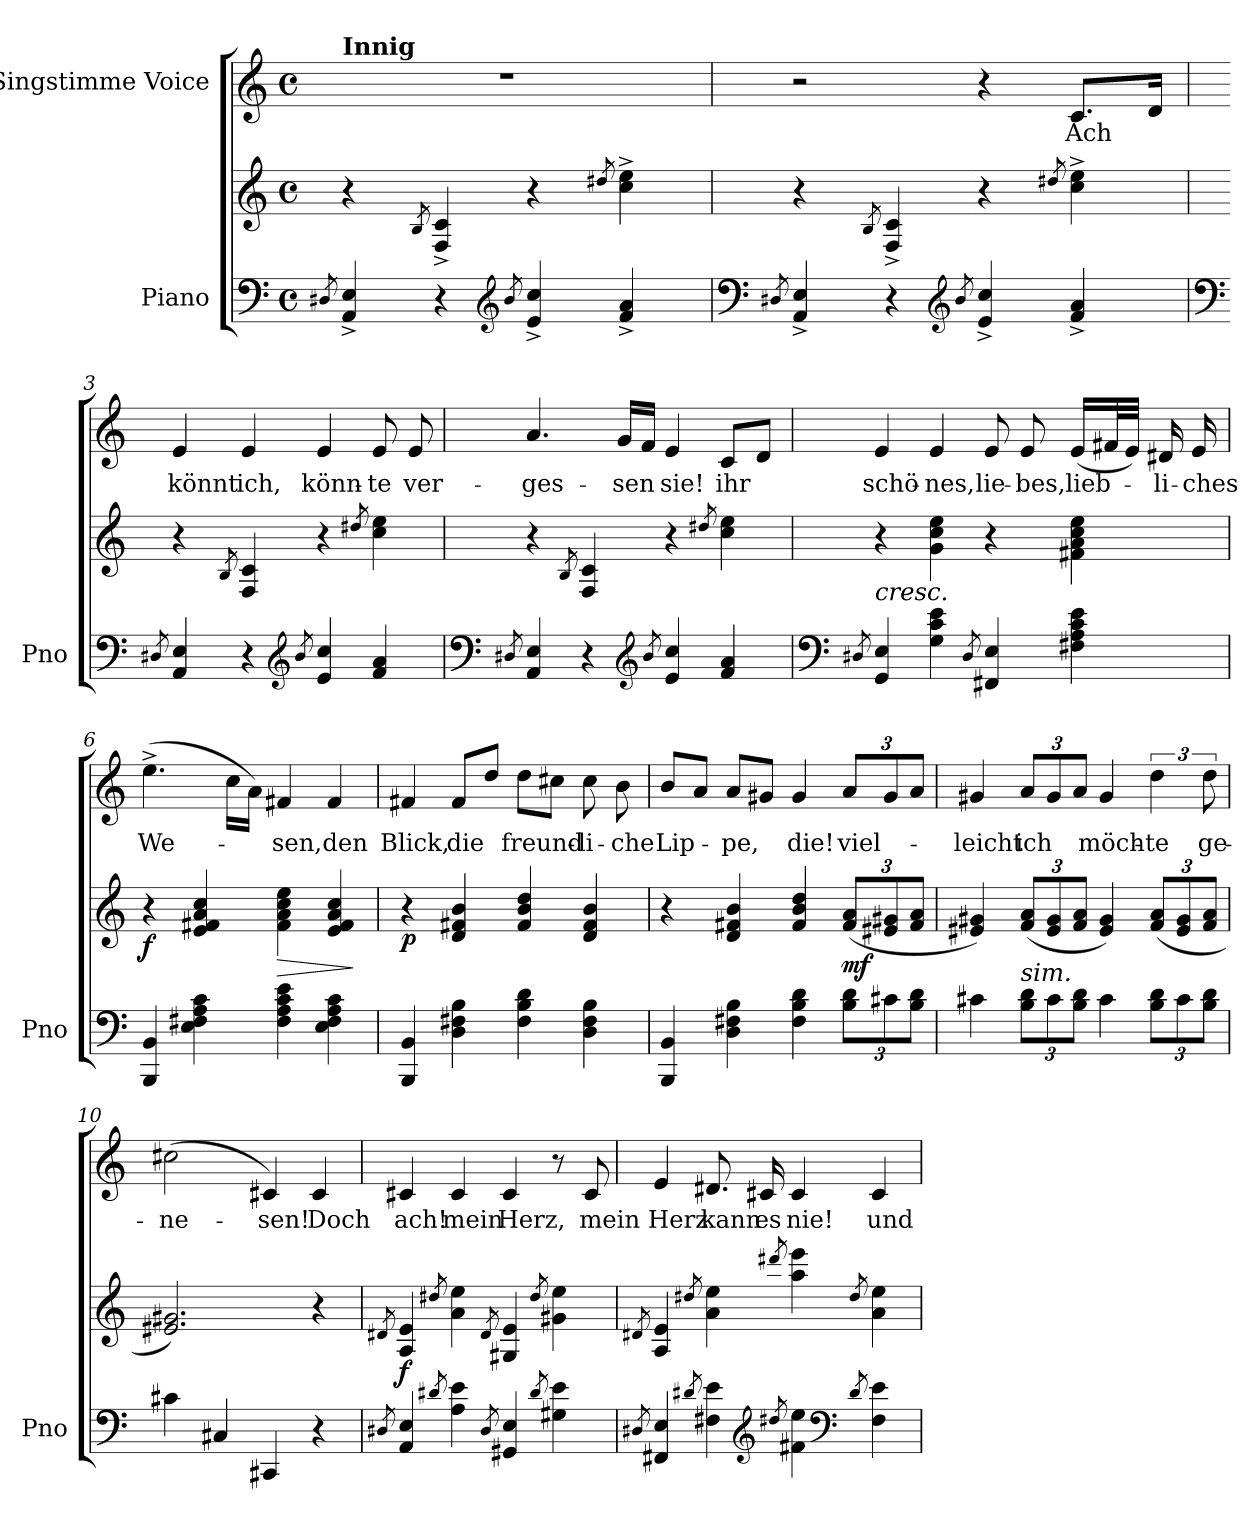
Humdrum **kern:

**kern	**kern	**dynam	**kern	**text
*part2	*part2	*part2	*part1	*part1
*staff3	*staff2	*staff2/3	*staff1	*staff1
*I"Piano	*	*	*I"Singstimme Voice	*
*I'Pno	*	*	*	*
*clefF4	*clefG2	*	*clefG2	*
*k[]	*k[]	*	*k[]	*
*M4/4	*M4/4	*	*M4/4	*
*met(c)	*met(c)	*	*met(c)	*
=1	=1	=1	=1	=1
8qD#X/	.	.	.	.
!	!	!	!LO:TX:a:B:t=Innig	!
4AA/^> 4E/^>	4r	.	1r	.
.	8qB/	.	.	.
4r	4F/^> 4c/^>	.	.	.
*clefG2	*	*	*	*
8qb/	.	.	.	.
4e/^> 4cc/^>	4r	.	.	.
.	8qdd#X/	.	.	.
4f/^> 4a/^>	4cc\^ 4ee\^	.	.	.
=2	=2	=2	=2	=2
*clefF4	*	*	*	*
8qD#X/	.	.	.	.
4AA/^> 4E/^>	4r	.	2r	.
.	8qB/	.	.	.
4r	4F/^> 4c/^>	.	.	.
*clefG2	*	*	*	*
8qb/	.	.	.	.
4e/^> 4cc/^>	4r	.	4r	.
.	8qdd#X/	.	.	.
!	!	!	!	!LO:LY:b
4f/^> 4a/^>	4cc\^ 4ee\^	.	8.c/L	Ach
.	.	.	16d/Jk	.
=3	=3	=3	=3	=3
*clefF4	*	*	*	*
8qD#X/	.	.	.	.
!	!	!	!	!LO:LY:b
4AA/ 4E/	4r	.	4e/	könnt
.	8qB/	.	.	.
!	!	!	!	!LO:LY:b
4r	4F/ 4c/	.	4e/	ich,
*clefG2	*	*	*	*
8qb/	.	.	.	.
!	!	!	!	!LO:LY:b
4e/ 4cc/	4r	.	4e/	könn-
.	8qdd#X/	.	.	.
!	!	!	!	!LO:LY:b
4f/ 4a/	4cc\ 4ee\	.	8e/	-te
!	!	!	!	!LO:LY:b
.	.	.	8e/	ver-
!!LO:LB:g=z
=4	=4	=4	=4	=4
*clefF4	*	*	*	*
8qD#X/	.	.	.	.
!	!	!	!	!LO:LY:b
4AA/ 4E/	4r	.	4.a/	-ges-
.	8qB/	.	.	.
4r	4F/ 4c/	.	.	.
!	!	!	!	!LO:LY:b
.	.	.	16g/LL	-sen
.	.	.	16f/JJ	.
*clefG2	*	*	*	*
8qb/	.	.	.	.
!	!	!	!	!LO:LY:b
4e/ 4cc/	4r	.	4e/	sie!
.	8qdd#X/	.	.	.
!	!	!	!	!LO:LY:b
4f/ 4a/	4cc\ 4ee\	.	8c/L	ihr
.	.	.	8d/J	.
=5	=5	=5	=5	=5
*clefF4	*	*	*	*
8qD#X/	.	.	.	.
!	!LO:TX:b:i:t=cresc.	!	!	!
!	!	!	!	!LO:LY:b
4GG/ 4E/	4r	.	4e/	schö-
!	!	!	!	!LO:LY:b
4G\ 4c\ 4e\	4g\ 4cc\ 4ee\	.	4e/	-nes,
8qD#/	.	.	.	.
!	!	!	!	!LO:LY:b
4FF#X/ 4E/	4r	.	8e/	lie-
!	!	!	!	!LO:LY:b
.	.	.	8e/	-bes,
!	!	!	!	!LO:LY:b
4F#X\ 4A\ 4c\ 4e\	4f#X\ 4a\ 4cc\ 4ee\	.	(16e/LL	lieb-
.	.	.	32f#X/L	.
.	.	.	32e/JJJ)	.
!	!	!	!	!LO:LY:b
.	.	.	16d#X/	-li-
!	!	!	!	!LO:LY:b
.	.	.	16e/	-ches
=6	=6	=6	=6	=6
!	!	!LO:DY:b	!	!LO:LY:b
4BBB/ 4BB/	4r	f	(4.ee^\	We-
4E\ 4F#X\ 4A\ 4c\	4e/ 4f#X/ 4a/ 4cc/	.	.	.
.	.	.	16cc\LL	.
.	.	.	16a\JJ)	.
!	!	!LO:HP:b	!	!LO:LY:b
4F#\ 4A\ 4c\ 4e\	4f#\ 4a\ 4cc\ 4ee\	>	4f#X/	-sen,
!	!	!	!	!LO:LY:b
4E\ 4F#\ 4A\ 4c\	4e/ 4f#/ 4a/ 4cc/	.	4f#/	den
.	.	]	.	.
=7	=7	=7	=7	=7
!	!	!LO:DY:b	!	!LO:LY:b
4BBB/ 4BB/	4r	p	4f#X/	Blick,
!	!	!	!	!LO:LY:b
4D\ 4F#X\ 4B\	4d/ 4f#X/ 4b/	.	8f#/L	die
.	.	.	8dd/J	.
!	!	!	!	!LO:LY:b
4F#\ 4B\ 4d\	4f#/ 4b/ 4dd/	.	8dd\L	freund-
.	.	.	8cc#X\J	.
!	!	!	!	!LO:LY:b
4D\ 4F#\ 4B\	4d/ 4f#/ 4b/	.	8cc#\	-li-
!	!	!	!	!LO:LY:b
.	.	.	8b\	-che
!!LO:LB:g=z
=8	=8	=8	=8	=8
!	!	!	!	!LO:LY:b
4BBB/ 4BB/	4r	.	8b/L	Lip-
.	.	.	8a/J	.
!	!	!	!	!LO:LY:b
4D\ 4F#X\ 4B\	4d/ 4f#X/ 4b/	.	8a/L	-pe,
.	.	.	8g#X/J	.
!	!	!	!	!LO:LY:b
4F#\ 4B\ 4d\	4f#/ 4b/ 4dd/	.	4g#/	die!
*Xbrackettup	*Xbrackettup	*	*Xbrackettup	*
!	!	!LO:DY:b	!	!LO:LY:b
12B\ 12d\L	(12f#/ 12a/L	mf	12a/L	viel-
12c#X\	12e#X/ 12g#X/	.	12g#/	.
12B\ 12d\J	12f#/ 12a/J	.	12a/J	.
=9	=9	=9	=9	=9
!	!	!	!	!LO:LY:b
4c#X\	4e#X/ 4g#X/)	.	4g#X/	-leicht
!LO:TX:a:i:t=sim.	!	!	!	!
!	!	!	!	!LO:LY:b
12B\ 12d\L	(12f/ 12a/L	.	12a/L	ich
12c#\	12e#/ 12g#/	.	12g#/	.
12B\ 12d\J	12f/ 12a/J	.	12a/J	.
!	!	!	!	!LO:LY:b
4c#\	4e#/ 4g#/)	.	4g#/	möch-
*	*	*	*brackettup	*
!	!	!	!	!LO:LY:b
12B\ 12d\L	(12f/ 12a/L	.	6dd\	-te
12c#\	12e#/ 12g#/	.	.	.
!	!	!	!	!LO:LY:b
12B\ 12d\J	12f/ 12a/J	.	12dd\	ge-
=10	=10	=10	=10	=10
!	!	!	!	!LO:LY:b
4c#X\	2.e#X/ 2.g#X/)	.	(2cc#X\	-ne-
4C#X/	.	.	.	.
!	!	!	!	!LO:LY:b
4CC#X/	.	.	4c#X/)	-sen!
!	!	!	!	!LO:LY:b
4r	4r	.	4c#/	Doch
=11	=11	=11	=11	=11
8qD#X/	8qd#X/	.	.	.
!	!	!LO:DY:b	!	!LO:LY:b
4AA/ 4E/	4A/ 4e/	f	4c#X/	ach!
8qd#X/	8qdd#X/	.	.	.
!	!	!	!	!LO:LY:b
4A\ 4e\	4a\ 4ee\	.	4c#/	mein
8qD#/	8qd#/	.	.	.
!	!	!	!	!LO:LY:b
4GG#X/ 4E/	4G#X/ 4e/	.	4c#/	Herz,
8qd#/	8qdd#/	.	.	.
4G#X\ 4e\	4g#X\ 4ee\	.	8r	.
!	!	!	!	!LO:LY:b
.	.	.	8c#/	mein
!!LO:LB:g=z
=12	=12	=12	=12	=12
8qD#X/	8qd#X/	.	.	.
!	!	!	!	!LO:LY:b
4FF#X/ 4E/	4A/ 4e/	.	4e/	Herz
8qd#X/	8qdd#X/	.	.	.
!	!	!	!	!LO:LY:b
4F#X\ 4e\	4a\ 4ee\	.	8.d#X/	kann
!	!	!	!	!LO:LY:b
.	.	.	16c#X/	es
*clefG2	*	*	*	*
8qdd#X/	8qddd#X/	.	.	.
!	!	!	!	!LO:LY:b
4f#X\ 4ee\	4aa\ 4eee\	.	4c#/	nie!
*clefF4	*	*	*	*
8qd#/	8qdd#/	.	.	.
!	!	!	!	!LO:LY:b
4F#\ 4e\	4a\ 4ee\	.	4c#/	und
=	=	=	=	=
*-	*-	*-	*-	*-
